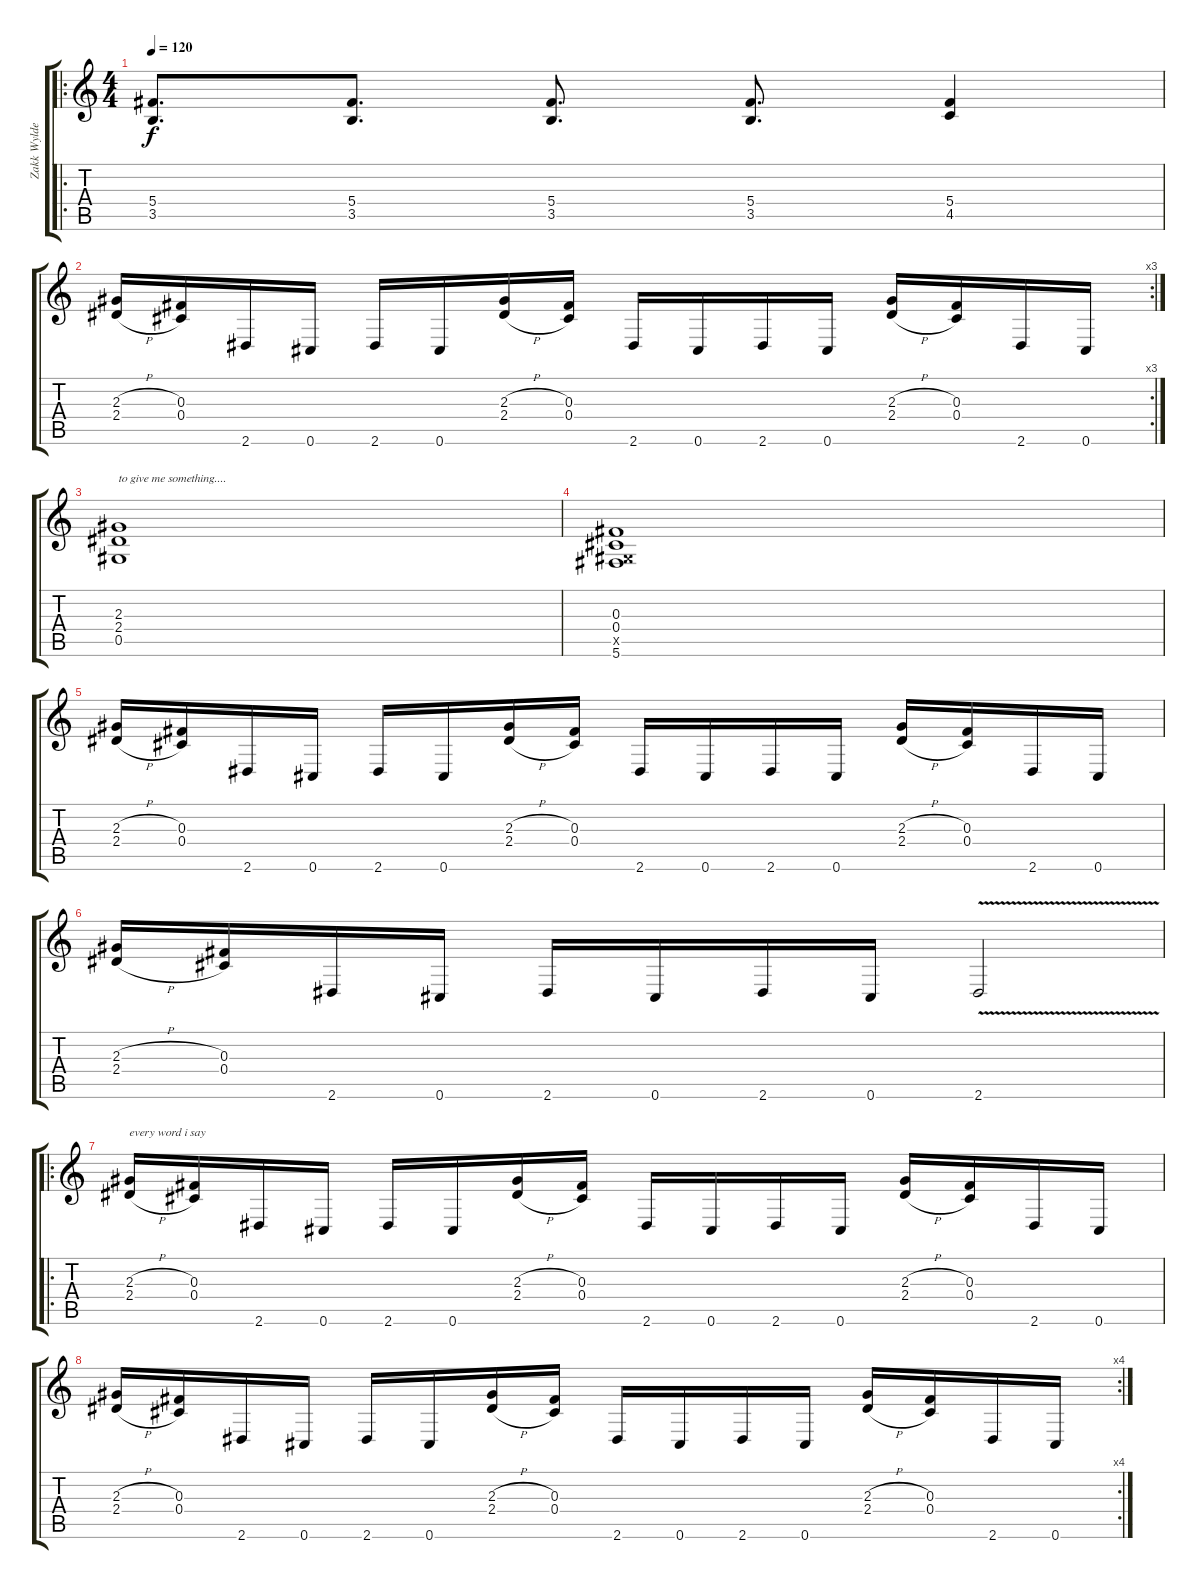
\track ("Zakk Wylde" "Zakk Wylde") {instrument overdrivenguitar}
\staff {score tabs}
\tuning (Eb4 Bb3 Gb3 Db3 Ab2 Db2) {hide}
\ro
\ts (4 4)
\tempo 120
\clef g2
\ks c
(5.4 3.5).8{d dy f} (5.4 3.5).8{d} (5.4 3.5).8{d} (5.4 3.5).8{d} (5.4 4.5).4 |
\rc 3
(2.3{h} 2.4{h}).16 (0.3 0.4).16 2.6.16 0.6.16 2.6.16 0.6.16 (2.3{h} 2.4{h}).16 (0.3 0.4).16 2.6.16 0.6.16 2.6.16 0.6.16 (2.3{h} 2.4{h}).16 (0.3 0.4).16 2.6.16 0.6.16 |
(2.3 2.4 0.5).1{txt "to give me something...."} |
(0.3 0.4 0.5{x} 5.6).1 |
(2.3{h} 2.4{h}).16 (0.3 0.4).16 2.6.16 0.6.16 2.6.16 0.6.16 (2.3{h} 2.4{h}).16 (0.3 0.4).16 2.6.16 0.6.16 2.6.16 0.6.16 (2.3{h} 2.4{h}).16 (0.3 0.4).16 2.6.16 0.6.16 |
(2.3{h} 2.4{h}).16 (0.3 0.4).16 2.6.16 0.6.16 2.6.16 0.6.16 2.6.16 0.6.16 2.6{v}.2 |
\ro
(2.3{h} 2.4{h}).16{txt "every word i say"} (0.3 0.4).16 2.6.16 0.6.16 2.6.16 0.6.16 (2.3{h} 2.4{h}).16 (0.3 0.4).16 2.6.16 0.6.16 2.6.16 0.6.16 (2.3{h} 2.4{h}).16 (0.3 0.4).16 2.6.16 0.6.16 |
\rc 4
(2.3{h} 2.4{h}).16 (0.3 0.4).16 2.6.16 0.6.16 2.6.16 0.6.16 (2.3{h} 2.4{h}).16 (0.3 0.4).16 2.6.16 0.6.16 2.6.16 0.6.16 (2.3{h} 2.4{h}).16 (0.3 0.4).16 2.6.16 0.6.16
